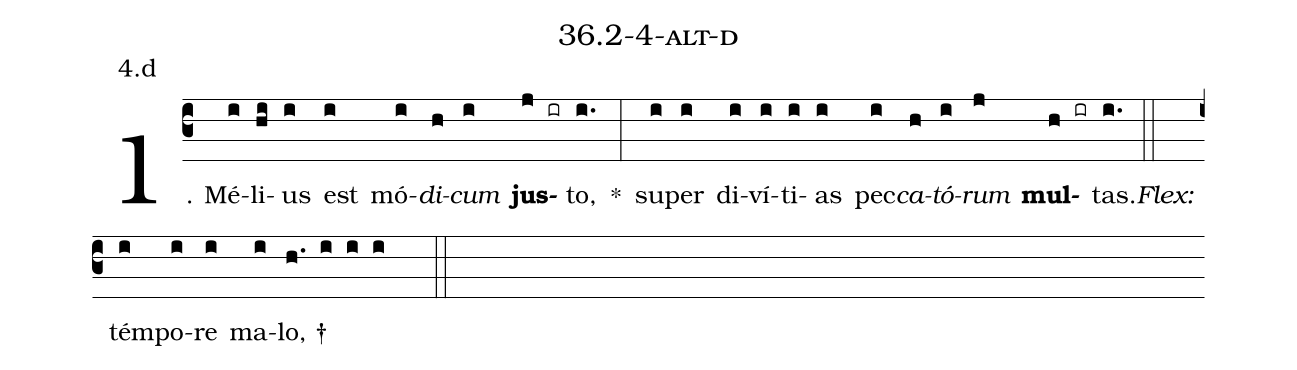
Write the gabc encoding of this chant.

name: 36.2-4-alt-d;
annotation: 4.d;
%%
(c3)1. Mé(i)li(hi)us(i) est(i) mó(i)<i>di</i>(h)<i>cum</i>(i) <b>jus</b>(j ir)to,(i.) *(:) su(i)per(i) di(i)ví(i)ti(i)as(i) pec(i)<i>ca</i>(h)<i>tó</i>(i)<i>rum</i>(j) <b>mul</b>(h ir)tas.(i.) (::)
<i>Flex:</i>()  tém(i)po(i)re(i) ma(i)lo, †(h. i i i  ::)

%E(i) u(h) o(i) u(j) a(h) e.(i.) (::)
